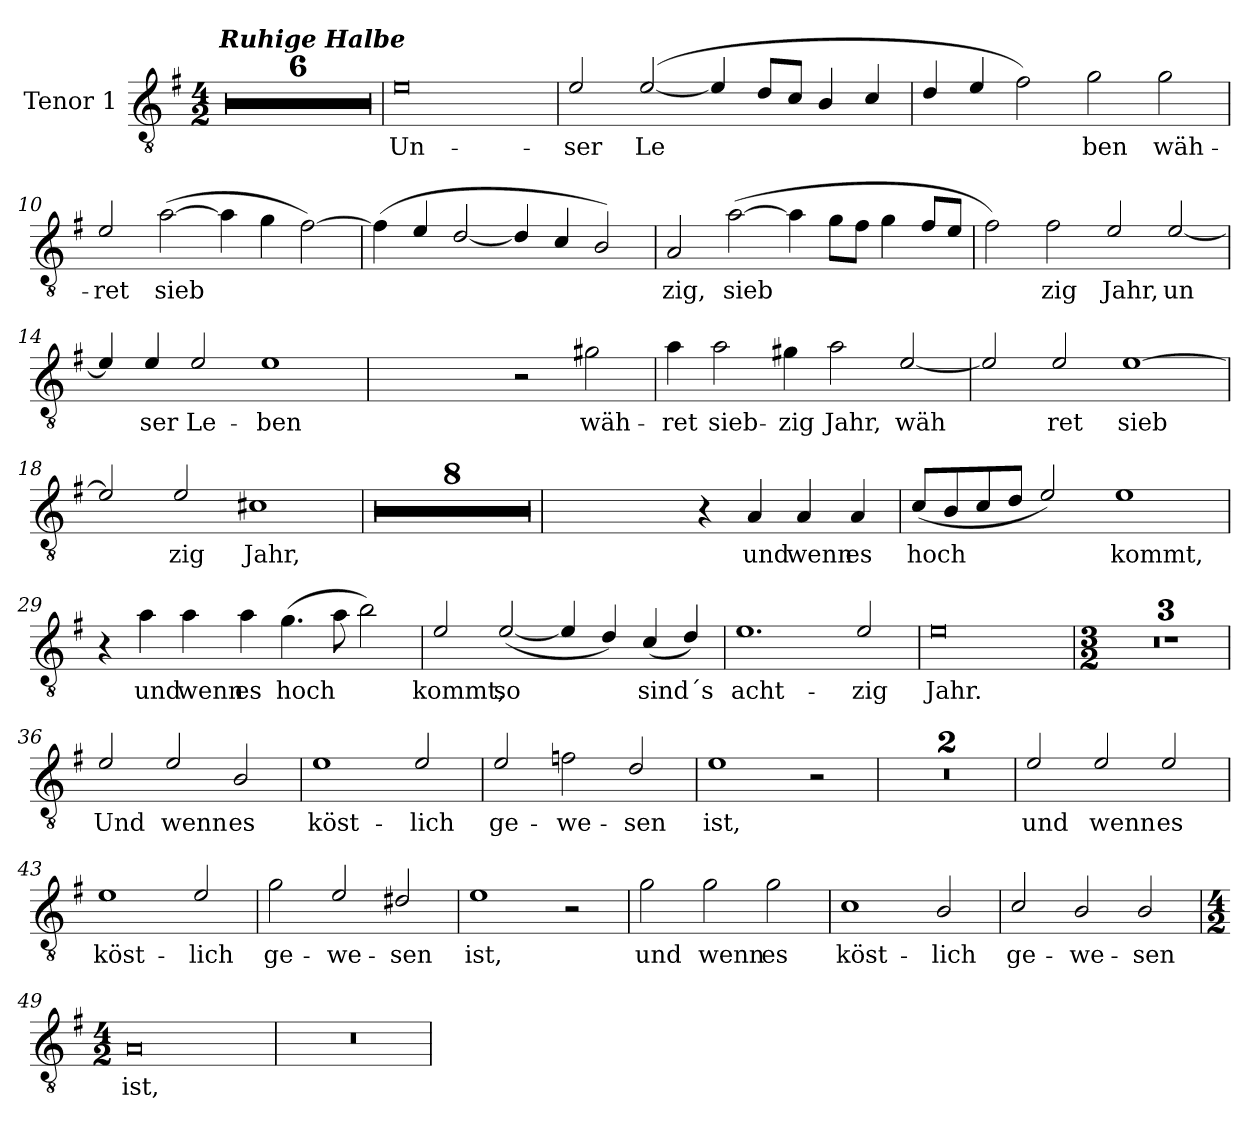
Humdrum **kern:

**kern	**text
*part1	*part1
*staff1	*staff1
*I"Tenor 1	*
*I'T 1	*
*clefGv2	*
*ITrd4c7	*
*k[]	*
*M4/2	*
=1	=1
!LO:TX:a:Bi:t=Ruhige Halbe	!
0r	.
=2	=2
0r	.
=3	=3
0r	.
=4	=4
0r	.
=5	=5
0r	.
=6	=6
0r	.
=7	=7
!	!LO:LY:b
0A	Un-
!!LO:LB:g=z
=8	=8
!	!LO:LY:b
2A/	ser
!	!LO:LY:b
([2A/	Le
4A/]	.
8G/L	.
8F/J	.
4E/	.
4F/	.
=9	=9
4G/	.
4A/	.
2B\)	.
!	!LO:LY:b
2c\	ben
!	!LO:LY:b
2c\	wäh-
!!LO:LB:g=z
=10	=10
!	!LO:LY:b
2A/	ret
!	!LO:LY:b
([2d\	sieb
4d\]	.
4c\	.
[2B\)	.
!!LO:LB:g=z
=11	=11
(4B\]	.
4A/	.
[2G/	.
4G/]	.
4F/	.
2E/)	.
=12	=12
!	!LO:LY:b
2D/	zig,
!	!LO:LY:b
([2d\	sieb
4d\]	.
8c\L	.
8B\J	.
4c\	.
8B/L	.
8A/J	.
=13	=13
2B\)	.
!	!LO:LY:b
2B\	zig
!	!LO:LY:b
2A/	Jahr,
!	!LO:LY:b
[2A/	un
=14	=14
4A/]	.
!	!LO:LY:b
4A/	ser
!	!LO:LY:b
2A/	Le-
!	!LO:LY:b
1A	ben
!!LO:LB:g=z
=15	=15
2ryy	.
2ryy	.
2r	.
!	!LO:LY:b
2c#X\	wäh-
!!LO:LB:g=z
=16	=16
!	!LO:LY:b
4d\	ret
!	!LO:LY:b
2d\	sieb-
!	!LO:LY:b
4c#X\	zig
!	!LO:LY:b
2d\	Jahr,
!	!LO:LY:b
[2A/	wäh
=17	=17
2A/]	.
!	!LO:LY:b
2A/	ret
!	!LO:LY:b
[1A	sieb
=18	=18
2A/]	.
!	!LO:LY:b
2A/	zig
!	!LO:LY:b
1F#X	Jahr,
=19	=19
0r	.
=20	=20
0r	.
=21	=21
0r	.
!!LO:LB:g=z
=22	=22
0r	.
=23	=23
0r	.
=24	=24
0r	.
=25	=25
0r	.
=26	=26
0r	.
!!LO:LB:g=z
=27	=27
2ryy	.
2ryy	.
4r	.
!	!LO:LY:b
4D/	und
!	!LO:LY:b
4D/	wenn
!	!LO:LY:b
4D/	es
!!LO:LB:g=z
=28	=28
!	!LO:LY:b
(8F/L	hoch
8E/	.
8F/	.
8G/J	.
2A/)	.
!	!LO:LY:b
1A	kommt,
=29	=29
4r	.
!	!LO:LY:b
4d\	und
!	!LO:LY:b
4d\	wenn
!	!LO:LY:b
4d\	es
!	!LO:LY:b
(4.c\	hoch
8d\	.
2e\)	.
=30	=30
!	!LO:LY:b
2A/	kommt,
!	!LO:LY:b
([2A/	so
4A/]	.
4G/)	.
!	!LO:LY:b
(4F/	sind´s
4G/)	.
=31	=31
!	!LO:LY:b
1.A	acht-
!	!LO:LY:b
2A/	zig
=32	=32
!	!LO:LY:b
0A	Jahr.
!!LO:LB:g=z
=33	=33
*M3/2	*
1.r	.
=34	=34
1.r	.
=35	=35
1.r	.
=36	=36
!	!LO:LY:b
2A/	Und
!	!LO:LY:b
2A/	wenn
!	!LO:LY:b
2E/	es
=37	=37
!	!LO:LY:b
1A	köst-
!	!LO:LY:b
2A/	lich
=38	=38
!	!LO:LY:b
2A/	ge-
!	!LO:LY:b
2B-X\	we-
!	!LO:LY:b
2G/	sen
=39	=39
!	!LO:LY:b
1A	ist,
2r	.
=40	=40
1.r	.
!!LO:LB:g=z
=41	=41
1.r	.
=42	=42
!	!LO:LY:b
2A/	und
!	!LO:LY:b
2A/	wenn
!	!LO:LY:b
2A/	es
!!LO:LB:g=z
=43	=43
!	!LO:LY:b
1A	köst-
!	!LO:LY:b
2A/	lich
=44	=44
!	!LO:LY:b
2c\	ge-
!	!LO:LY:b
2A/	we-
!	!LO:LY:b
2G#X/	sen
=45	=45
!	!LO:LY:b
1A	ist,
2r	.
=46	=46
!	!LO:LY:b
2c\	und
!	!LO:LY:b
2c\	wenn
!	!LO:LY:b
2c\	es
=47	=47
!	!LO:LY:b
1F	köst-
!	!LO:LY:b
2E/	lich
=48	=48
!	!LO:LY:b
2F/	ge-
!	!LO:LY:b
2E/	we-
!	!LO:LY:b
2E/	sen
!!LO:PB:g=z
=49	=49
*M4/2	*
!	!LO:LY:b
0D	ist,
=50	=50
0r	.
=	=
*-	*-
